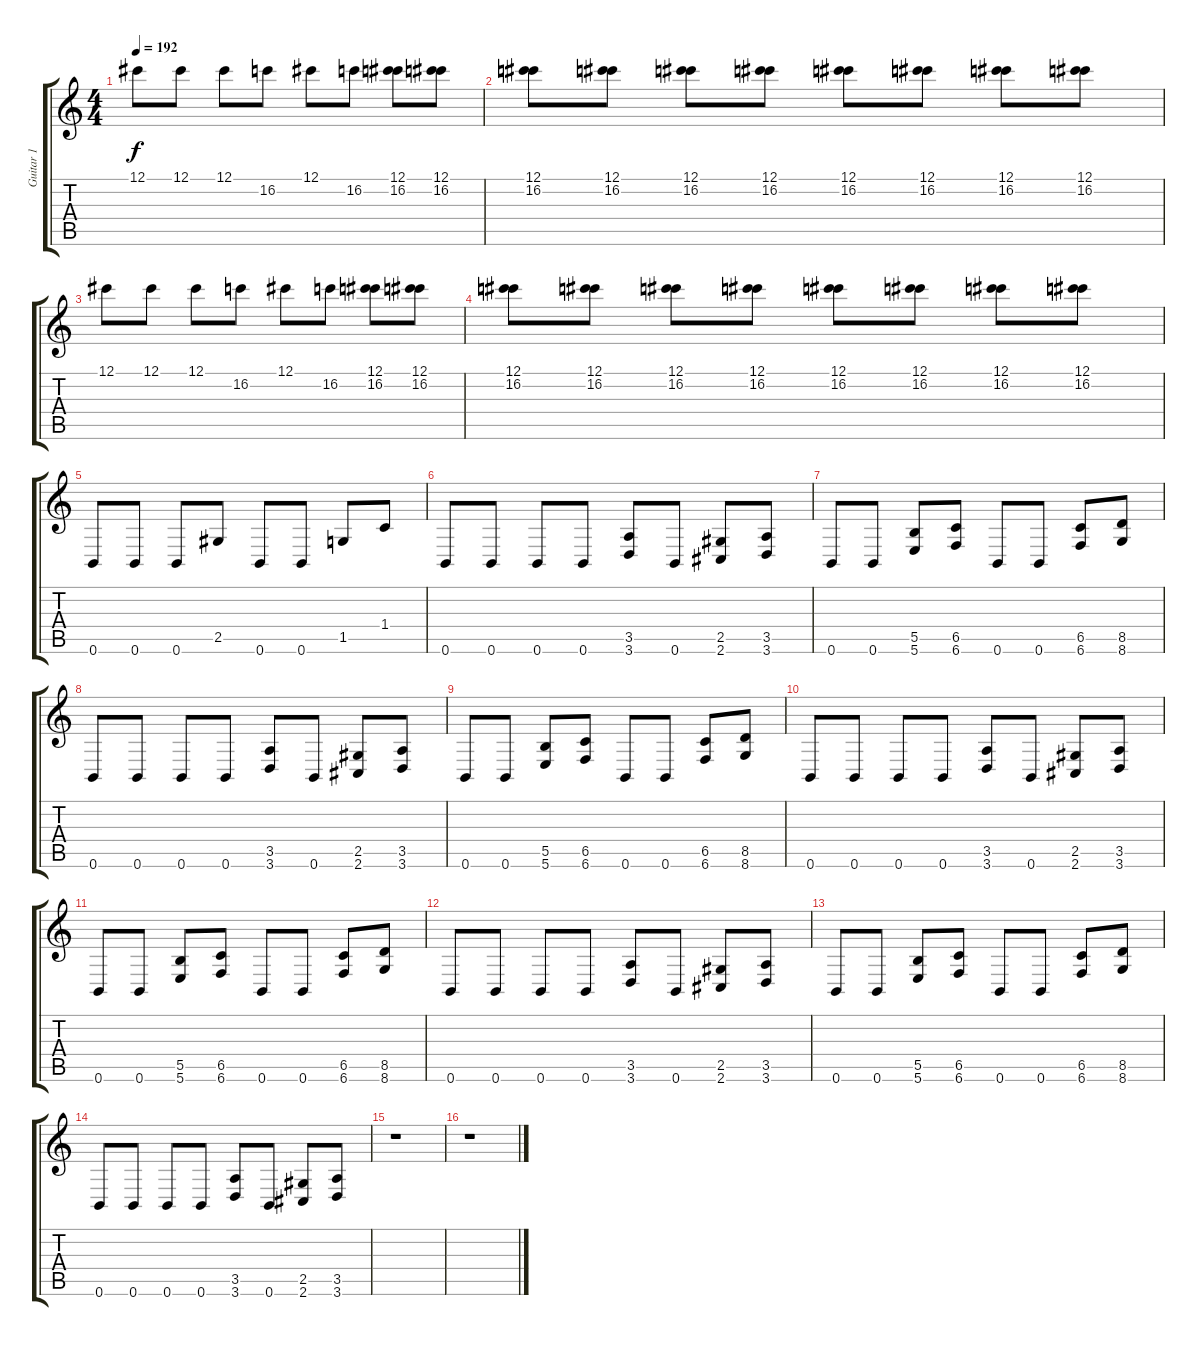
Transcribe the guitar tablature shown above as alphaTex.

\track ("Guitar 1" "Guitar 1") {instrument overdrivenguitar}
\staff {score tabs}
\tuning (Db4 Ab3 E3 B2 Gb2 B1) {hide}
\ts (4 4)
\tempo 192
\clef g2
\ks c
12.1.8{dy f} 12.1.8 12.1.8 16.2.8 12.1.8 16.2.8 (12.1 16.2).8 (12.1 16.2).8 |
(12.1 16.2).8 (12.1 16.2).8 (12.1 16.2).8 (12.1 16.2).8 (12.1 16.2).8 (12.1 16.2).8 (12.1 16.2).8 (12.1 16.2).8 |
12.1.8 12.1.8 12.1.8 16.2.8 12.1.8 16.2.8 (12.1 16.2).8 (12.1 16.2).8 |
(12.1 16.2).8 (12.1 16.2).8 (12.1 16.2).8 (12.1 16.2).8 (12.1 16.2).8 (12.1 16.2).8 (12.1 16.2).8 (12.1 16.2).8 |
0.6.8 0.6.8 0.6.8 2.5.8 0.6.8 0.6.8 1.5.8 1.4.8 |
0.6.8 0.6.8 0.6.8 0.6.8 (3.5 3.6).8 0.6.8 (2.5 2.6).8 (3.5 3.6).8 |
0.6.8 0.6.8 (5.5 5.6).8 (6.5 6.6).8 0.6.8 0.6.8 (6.5 6.6).8 (8.5 8.6).8 |
0.6.8 0.6.8 0.6.8 0.6.8 (3.5 3.6).8 0.6.8 (2.5 2.6).8 (3.5 3.6).8 |
0.6.8 0.6.8 (5.5 5.6).8 (6.5 6.6).8 0.6.8 0.6.8 (6.5 6.6).8 (8.5 8.6).8 |
0.6.8 0.6.8 0.6.8 0.6.8 (3.5 3.6).8 0.6.8 (2.5 2.6).8 (3.5 3.6).8 |
0.6.8 0.6.8 (5.5 5.6).8 (6.5 6.6).8 0.6.8 0.6.8 (6.5 6.6).8 (8.5 8.6).8 |
0.6.8 0.6.8 0.6.8 0.6.8 (3.5 3.6).8 0.6.8 (2.5 2.6).8 (3.5 3.6).8 |
0.6.8 0.6.8 (5.5 5.6).8 (6.5 6.6).8 0.6.8 0.6.8 (6.5 6.6).8 (8.5 8.6).8 |
0.6.8 0.6.8 0.6.8 0.6.8 (3.5 3.6).8 0.6.8 (2.5 2.6).8 (3.5 3.6).8 |
r.1 |
r.1
